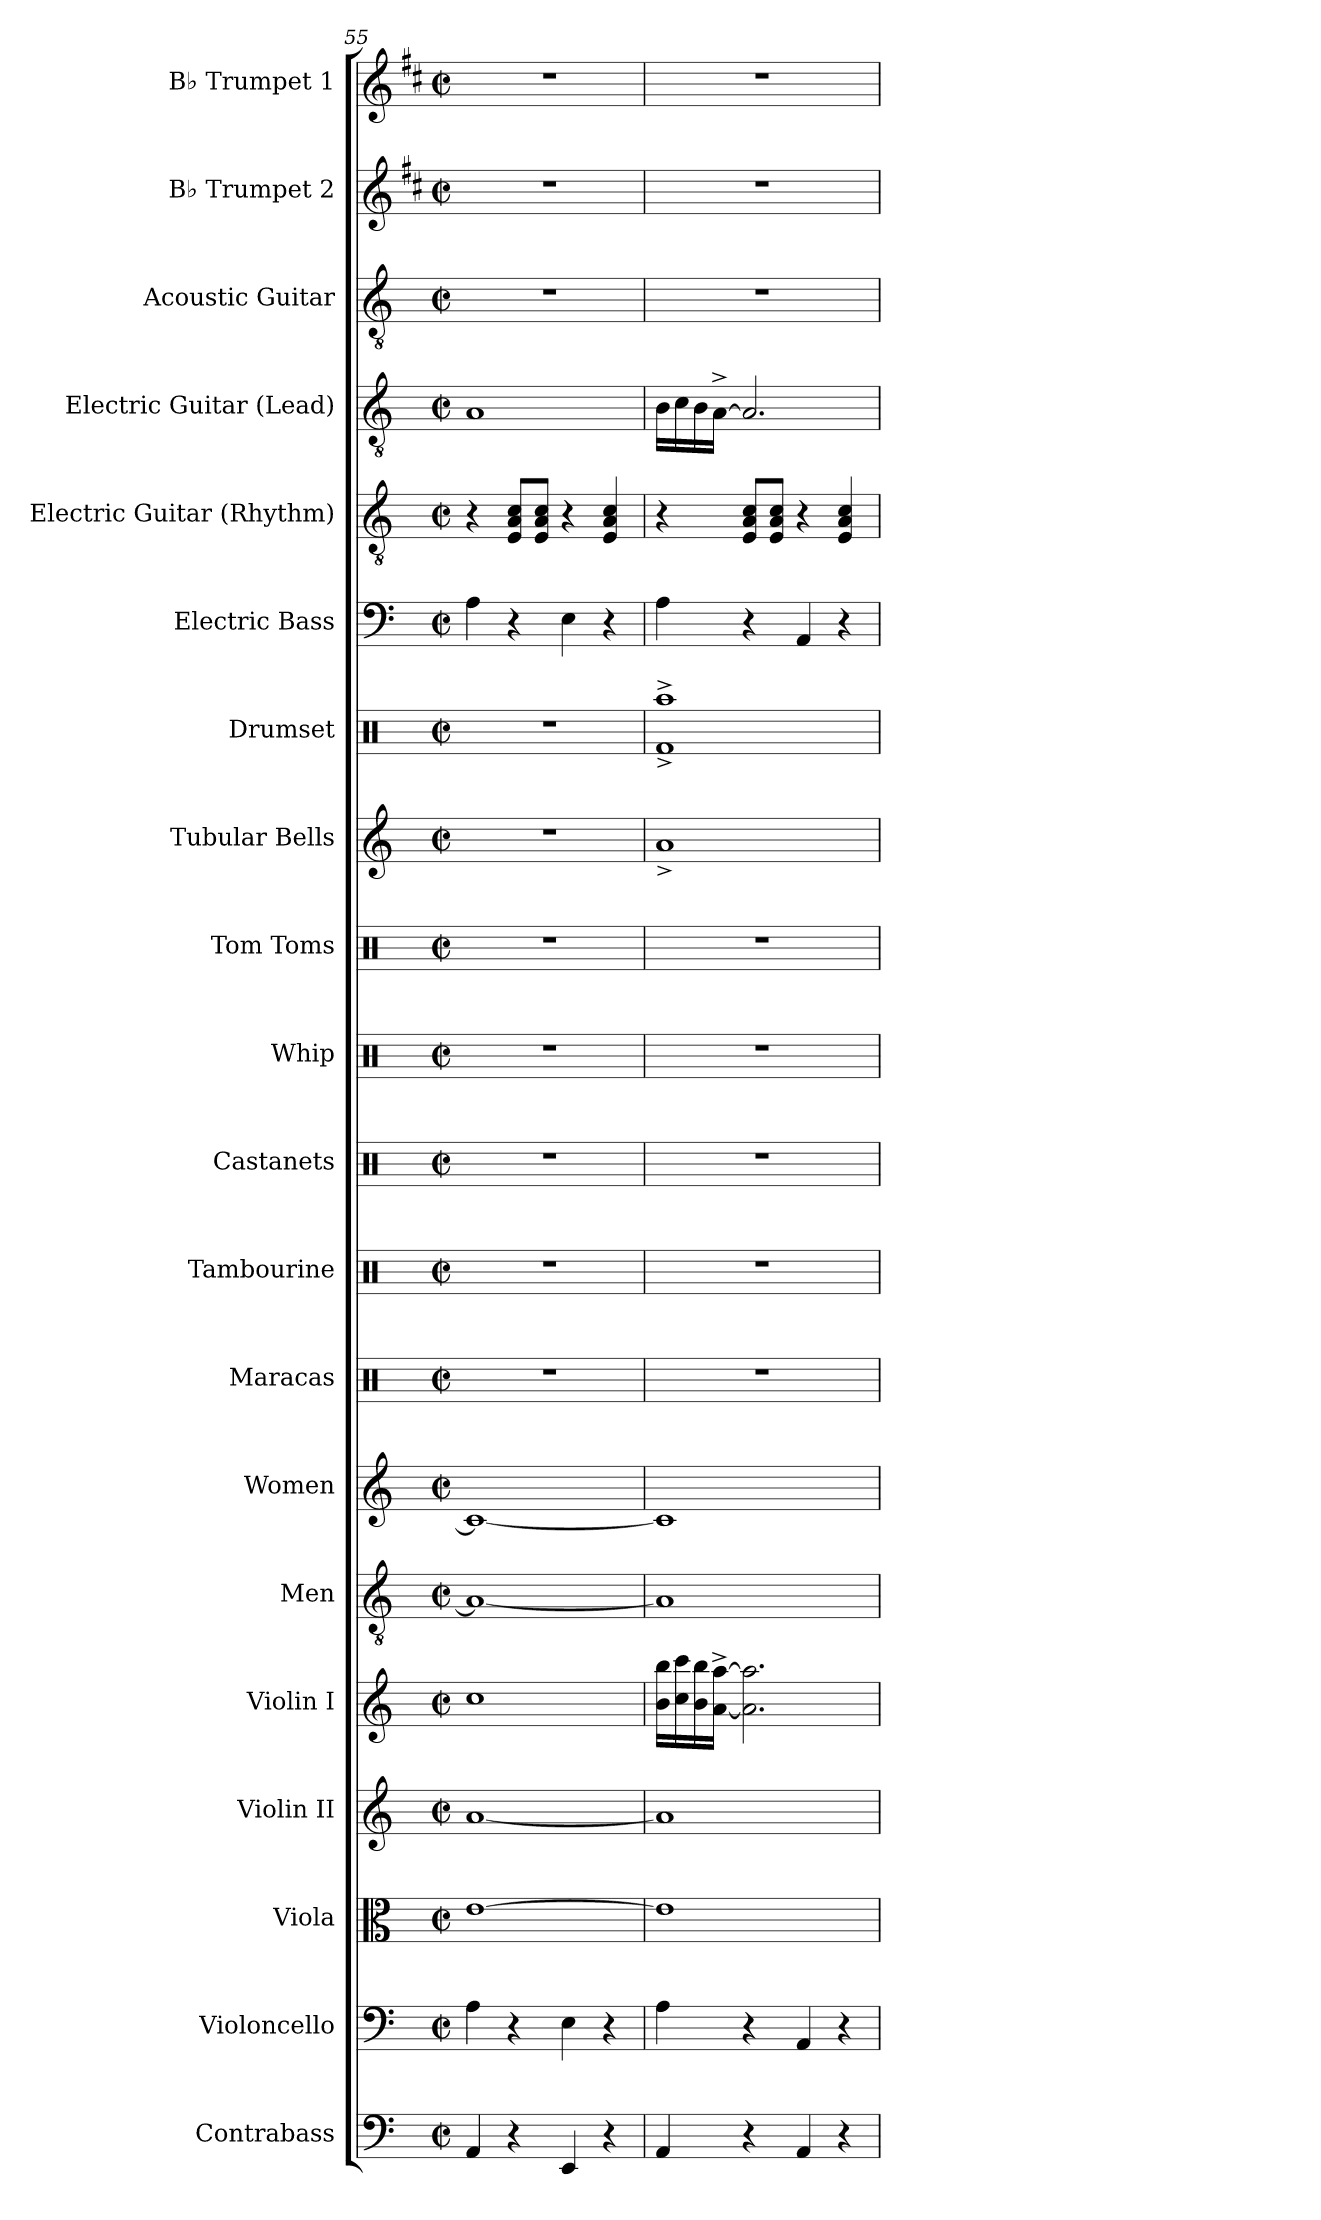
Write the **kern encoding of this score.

**kern	**kern	**kern	**kern	**kern	**kern	**kern	**kern	**kern	**kern	**kern	**kern	**kern	**kern	**kern	**kern	**kern	**kern	**kern	**kern
*part20	*part19	*part18	*part17	*part16	*part15	*part14	*part13	*part12	*part11	*part10	*part9	*part8	*part7	*part6	*part5	*part4	*part3	*part2	*part1
*staff20	*staff19	*staff18	*staff17	*staff16	*staff15	*staff14	*staff13	*staff12	*staff11	*staff10	*staff9	*staff8	*staff7	*staff6	*staff5	*staff4	*staff3	*staff2	*staff1
*I"Contrabass	*I"Violoncello	*I"Viola	*I"Violin II	*I"Violin I	*I"Men	*I"Women	*I"Maracas	*I"Tambourine	*I"Castanets	*I"Whip	*I"Tom Toms	*I"Tubular Bells	*I"Drumset	*I"Electric Bass	*I"Electric Guitar (Rhythm)	*I"Electric Guitar (Lead)	*I"Acoustic Guitar	*I"B♭ Trumpet 2	*I"B♭ Trumpet 1
*I'Cb.	*I'Vc.	*I'Vla.	*I'Vln. II	*I'Vln. I	*I'Men.	*I'Wo.	*I'Mrcs.	*I'Tamb.	*I'Cst.	*I'Wh.	*I'Toms	*I'Tu. Be.	*I'Drs.	*I'El. B.	*I'El. Guit. (R)	*I'El. Guit. (L)	*I'Guit.	*I'B♭ Tpt. 2	*I'B♭ Tpt. 1
*clefF4	*clefF4	*clefC3	*clefG2	*clefG2	*clefGv2	*clefG2	*clefX	*clefX	*clefX	*clefX	*clefX	*clefG2	*clefX	*clefF4	*clefGv2	*clefGv2	*clefGv2	*clefG2	*clefG2
*ITrd7c12	*	*	*	*	*	*	*	*	*	*	*	*	*	*ITrd7c12	*	*	*	*ITrd1c2	*ITrd1c2
*k[]	*k[]	*k[]	*k[]	*k[]	*k[]	*k[]	*k[]	*k[]	*k[]	*k[]	*k[]	*k[]	*k[]	*k[]	*k[]	*k[]	*k[]	*k[]	*k[]
*M2/2	*M2/2	*M2/2	*M2/2	*M2/2	*M2/2	*M2/2	*M2/2	*M2/2	*M2/2	*M2/2	*M2/2	*M2/2	*M2/2	*M2/2	*M2/2	*M2/2	*M2/2	*M2/2	*M2/2
*met(c|)	*met(c|)	*met(c|)	*met(c|)	*met(c|)	*met(c|)	*met(c|)	*met(c|)	*met(c|)	*met(c|)	*met(c|)	*met(c|)	*met(c|)	*met(c|)	*met(c|)	*met(c|)	*met(c|)	*met(c|)	*met(c|)	*met(c|)
=55	=55	=55	=55	=55	=55	=55	=55	=55	=55	=55	=55	=55	=55	=55	=55	=55	=55	=55	=55
4AAA/	4A\	[1e	[1a	1cc	1A_	1c_	1r	1r	1r	1r	1r	1r	1r	4AA\	4r	1A	1r	1r	1r
4r	4r	.	.	.	.	.	.	.	.	.	.	.	.	4r	8E/ 8A/ 8c/L	.	.	.	.
.	.	.	.	.	.	.	.	.	.	.	.	.	.	.	8E/ 8A/ 8c/J	.	.	.	.
4EEE/	4E\	.	.	.	.	.	.	.	.	.	.	.	.	4EE\	4r	.	.	.	.
4r	4r	.	.	.	.	.	.	.	.	.	.	.	.	4r	4E/ 4A/ 4c/	.	.	.	.
=56	=56	=56	=56	=56	=56	=56	=56	=56	=56	=56	=56	=56	=56	=56	=56	=56	=56	=56	=56
*	*	*	*	*	*	*	*	*	*	*	*	*	*^	*	*	*	*	*	*
4AAA/	4A\	1e]	1a]	16b\ 16bb\LL	1A]	1c]	1r	1r	1r	1r	1r	1a^	1Raa^	1Rf^	4AA\	4r	16B\LL	1r	1r	1r
.	.	.	.	16cc\ 16ccc\	.	.	.	.	.	.	.	.	.	.	.	.	16c\	.	.	.
.	.	.	.	16b\ 16bb\	.	.	.	.	.	.	.	.	.	.	.	.	16B\	.	.	.
.	.	.	.	[16a\^ [16aa\^JJ	.	.	.	.	.	.	.	.	.	.	.	.	[16A^\JJ	.	.	.
4r	4r	.	.	2.a\] 2.aa\]	.	.	.	.	.	.	.	.	.	.	4r	8E/ 8A/ 8c/L	2.A/]	.	.	.
.	.	.	.	.	.	.	.	.	.	.	.	.	.	.	.	8E/ 8A/ 8c/J	.	.	.	.
4AAA/	4AA/	.	.	.	.	.	.	.	.	.	.	.	.	.	4AAA/	4r	.	.	.	.
4r	4r	.	.	.	.	.	.	.	.	.	.	.	.	.	4r	4E/ 4A/ 4c/	.	.	.	.
*	*	*	*	*	*	*	*	*	*	*	*	*	*v	*v	*	*	*	*	*	*
=	=	=	=	=	=	=	=	=	=	=	=	=	=	=	=	=	=	=	=
*-	*-	*-	*-	*-	*-	*-	*-	*-	*-	*-	*-	*-	*-	*-	*-	*-	*-	*-	*-
